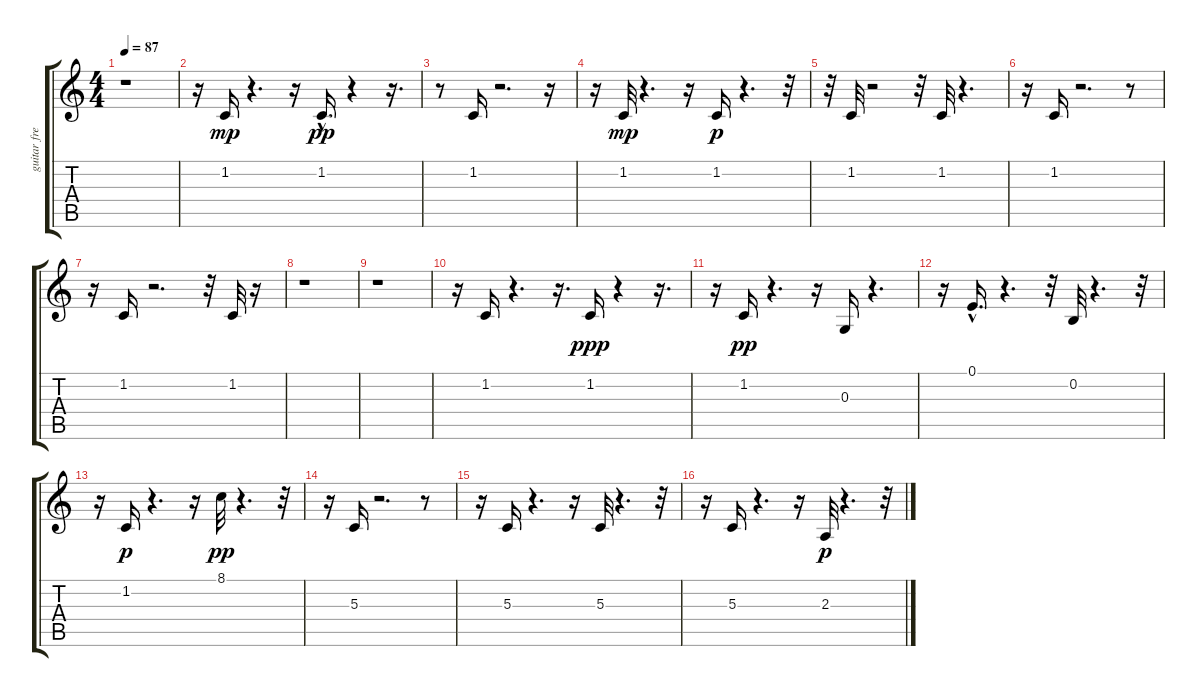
\track ("guitar fret noise" "guitar fre") {instrument guitarfretnoise}
\staff {score tabs}
\tuning (E4 B3 G3 D3 A2 E2) {hide}
\ts (4 4)
\tempo 87
\clef g2
\ks c
r.1{dy mp instrument guitarfretnoise} |
r.16 1.2.16 r.4{d} r.16 1.2{hac}.16{d dy pp} r.4 r.16{d} |
r.8 1.2.16 r.2{d} r.16 |
r.16 1.2.32{dy mp} r.4{d} r.16 1.2.16{dy p} r.4{d} r.32 |
r.32 1.2.32 r.2 r.32 1.2.32 r.4{d} |
r.16 1.2.16 r.2{d} r.8 |
r.16 1.2.16 r.2{d} r.32 1.2.32 r.16 |
r.1 |
r.1 |
r.16 1.2.16 r.4{d} r.16{d} 1.2.16{dy ppp} r.4 r.16{d} |
r.16 1.2.16{dy pp} r.4{d} r.16 0.3.16 r.4{d} |
r.16 0.1{hac}.16{d} r.4{d} r.32 0.2.32 r.4{d} r.32 |
r.16 1.2.16{dy p} r.4{d} r.16 8.1.32{dy pp} r.4{d} r.32 |
r.16 5.3.16 r.2{d} r.8 |
r.16 5.3.16 r.4{d} r.16 5.3.32 r.4{d} r.32 |
r.16 5.3.16 r.4{d} r.16 2.3.32{dy p} r.4{d} r.32
